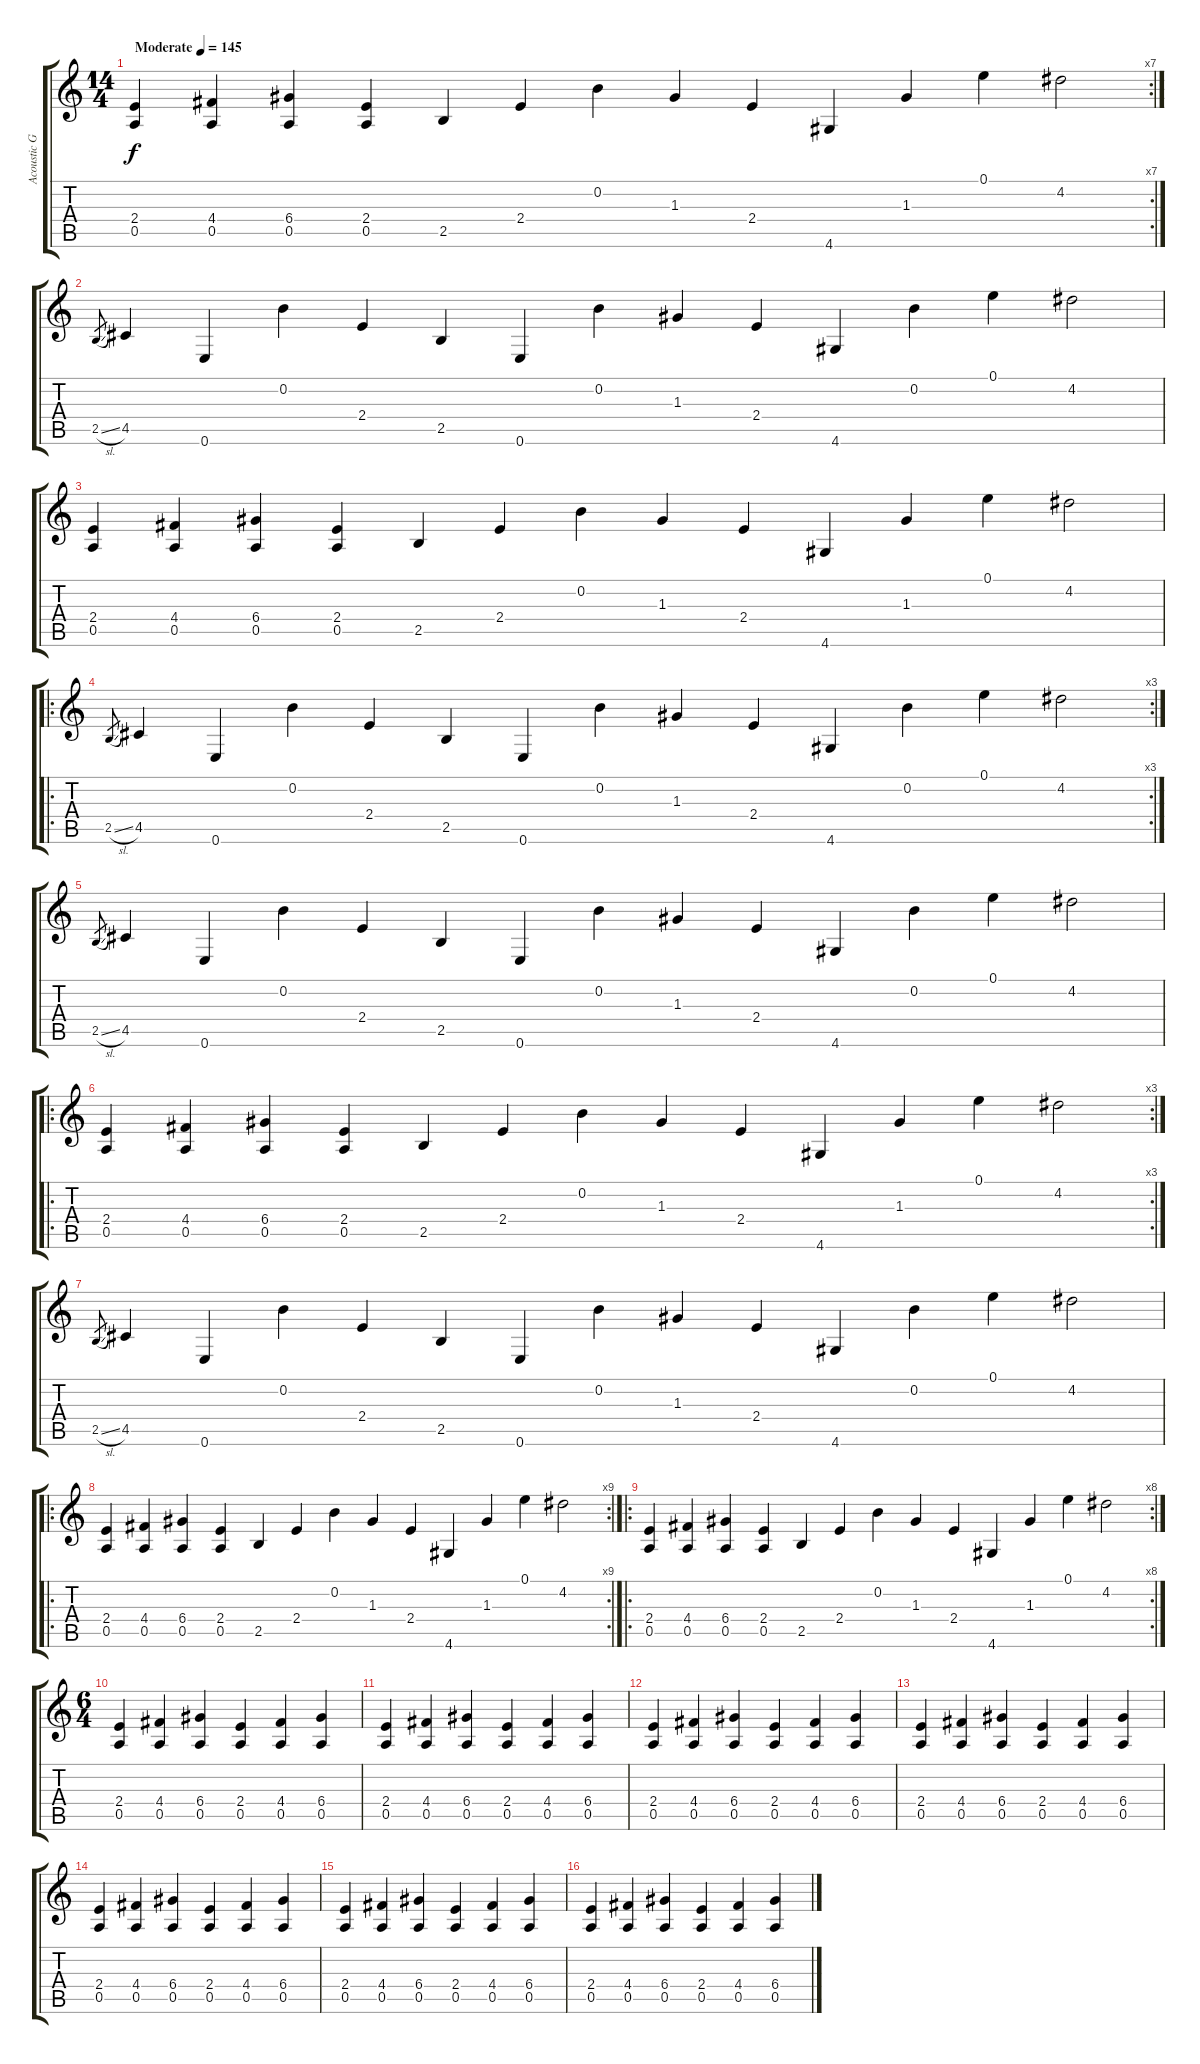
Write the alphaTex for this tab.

\track ("Acoustic Guitar" "Acoustic G") {instrument acousticguitarsteel}
\staff {score tabs}
\tuning (E4 B3 G3 D3 A2 E2) {hide}
\rc 7
\ts (14 4)
\tempo (145 "Moderate")
\clef g2
\ks c
(2.4 0.5).4{dy f instrument acousticguitarsteel} (4.4 0.5).4 (6.4 0.5).4 (2.4 0.5).4 2.5.4 2.4.4 0.2.4 1.3.4 2.4.4 4.6.4 1.3.4 0.1.4 4.2.2 |
2.5{sl}.8{gr} 4.5.4 0.6.4 0.2.4 2.4.4 2.5.4 0.6.4 0.2.4 1.3.4 2.4.4 4.6.4 0.2.4 0.1.4 4.2.2 |
(2.4 0.5).4 (4.4 0.5).4 (6.4 0.5).4 (2.4 0.5).4 2.5.4 2.4.4 0.2.4 1.3.4 2.4.4 4.6.4 1.3.4 0.1.4 4.2.2 |
\ro
\rc 3
2.5{sl}.8{gr} 4.5.4 0.6.4 0.2.4 2.4.4 2.5.4 0.6.4 0.2.4 1.3.4 2.4.4 4.6.4 0.2.4 0.1.4 4.2.2 |
2.5{sl}.8{gr} 4.5.4 0.6.4 0.2.4 2.4.4 2.5.4 0.6.4 0.2.4 1.3.4 2.4.4 4.6.4 0.2.4 0.1.4 4.2.2 |
\ro
\rc 3
(2.4 0.5).4 (4.4 0.5).4 (6.4 0.5).4 (2.4 0.5).4 2.5.4 2.4.4 0.2.4 1.3.4 2.4.4 4.6.4 1.3.4 0.1.4 4.2.2 |
2.5{sl}.8{gr} 4.5.4 0.6.4 0.2.4 2.4.4 2.5.4 0.6.4 0.2.4 1.3.4 2.4.4 4.6.4 0.2.4 0.1.4 4.2.2 |
\ro
\rc 9
(2.4 0.5).4 (4.4 0.5).4 (6.4 0.5).4 (2.4 0.5).4 2.5.4 2.4.4 0.2.4 1.3.4 2.4.4 4.6.4 1.3.4 0.1.4 4.2.2 |
\ro
\rc 8
(2.4 0.5).4 (4.4 0.5).4 (6.4 0.5).4 (2.4 0.5).4 2.5.4 2.4.4 0.2.4 1.3.4 2.4.4 4.6.4 1.3.4 0.1.4 4.2.2 |
\ts (6 4)
(2.4 0.5).4 (4.4 0.5).4 (6.4 0.5).4 (2.4 0.5).4 (4.4 0.5).4 (6.4 0.5).4 |
(2.4 0.5).4 (4.4 0.5).4 (6.4 0.5).4 (2.4 0.5).4 (4.4 0.5).4 (6.4 0.5).4 |
(2.4 0.5).4 (4.4 0.5).4 (6.4 0.5).4 (2.4 0.5).4 (4.4 0.5).4 (6.4 0.5).4 |
(2.4 0.5).4 (4.4 0.5).4 (6.4 0.5).4 (2.4 0.5).4 (4.4 0.5).4 (6.4 0.5).4 |
(2.4 0.5).4 (4.4 0.5).4 (6.4 0.5).4 (2.4 0.5).4 (4.4 0.5).4 (6.4 0.5).4 |
(2.4 0.5).4 (4.4 0.5).4 (6.4 0.5).4 (2.4 0.5).4 (4.4 0.5).4 (6.4 0.5).4 |
(2.4 0.5).4 (4.4 0.5).4 (6.4 0.5).4 (2.4 0.5).4 (4.4 0.5).4 (6.4 0.5).4
